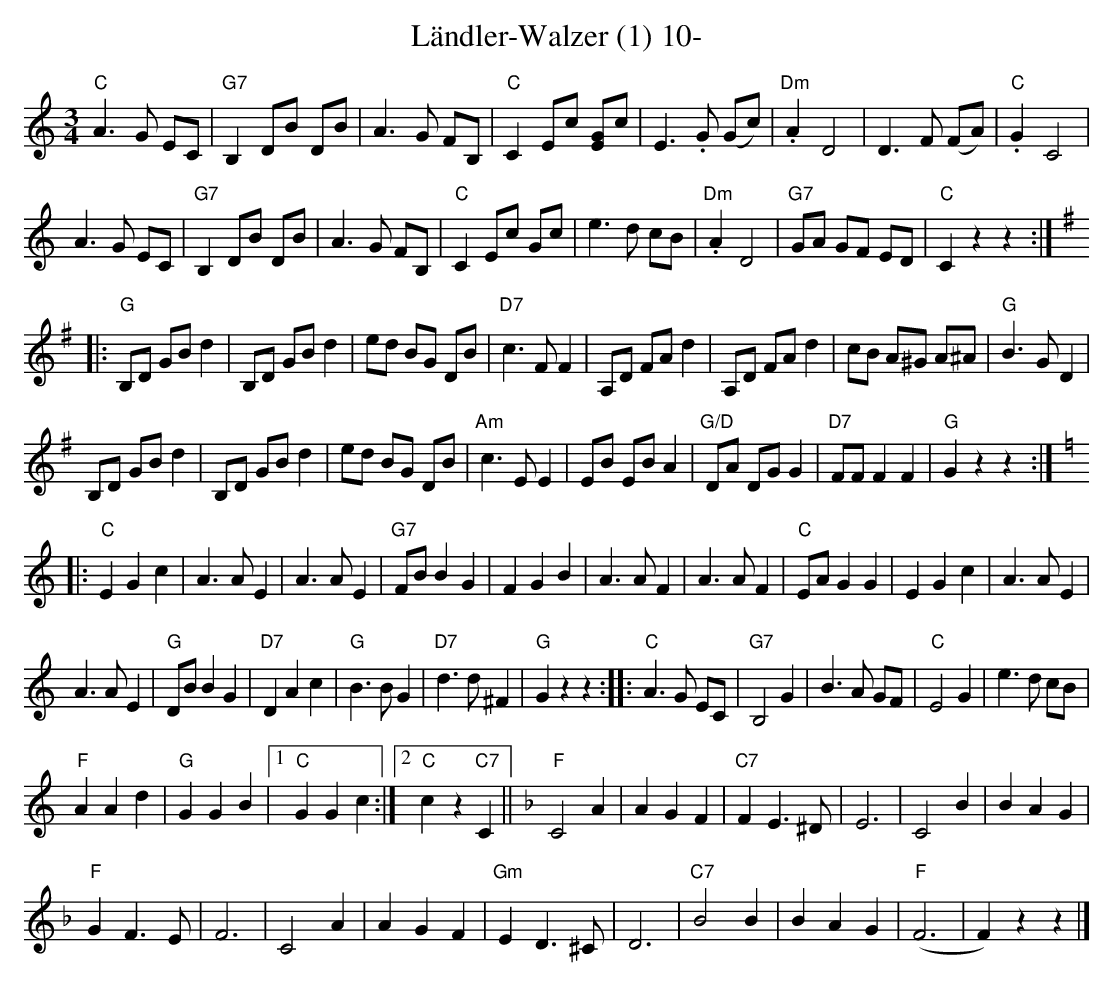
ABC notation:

X:1
T:Ländler-Walzer (1) 10-
M:3/4
L:1/8
K:Cmaj%%MIDI gchordon
"C"A3G EC | "G7"B,2 DB DB | A3G FB, | "C"C2 Ec [EG]c | E3.G (Gc) | "Dm".A2 D4 | D3F (FA) | "C".G2C4 |
A3G EC | "G7"B,2 DB DB | A3G FB, | "C"C2 Ec Gc | e3d cB | "Dm".A2D4 | "G7"GA GF ED | "C"C2z2z2 :: [K:Gmaj]
"G"B,D GB d2 | B,D GB d2 | ed BG DB | "D7"c3F F2 | A,D FA d2 | A,D FA d2 | cB A^G A^A | "G"B3G D2 |
B,D GB d2 | B,D GB d2 | ed BG DB | "Am"c3E E2 | EB EB A2 | "G/D"DA DG G2 | "D7"FF F2F2 | "G"G2z2z2 :: [K:Cmaj] [L:1/4]
"C"EGc | A>AE | A>A E | "G7"F/2B/2 BG | FGB | A>AF | A>AF | "C"E/2A/2 GG | EGc | A>AE |
A>AE | "G"D/2B/2BG | "D7"DAc | "G"B>BG | "D7"d>d^F | "G"Gzz :: "C"A>G E/2C/2 | "G7"B,2G | B>A G/2F/2 | "C"E2G | e>d c/2B/2 |
"F"AAd | "G"GGB |1 "C"GGc :|2 "C"cz"C7"C || [K:Fmaj] "F"C2A | AGF | "C7"FE>^D | E3 | C2B | BAG |
"F"GF>E | F3 | C2A | AGF | "Gm"ED>^C | D3 | "C7"B2B | BAG | ("F"F3 | F)zz |]
